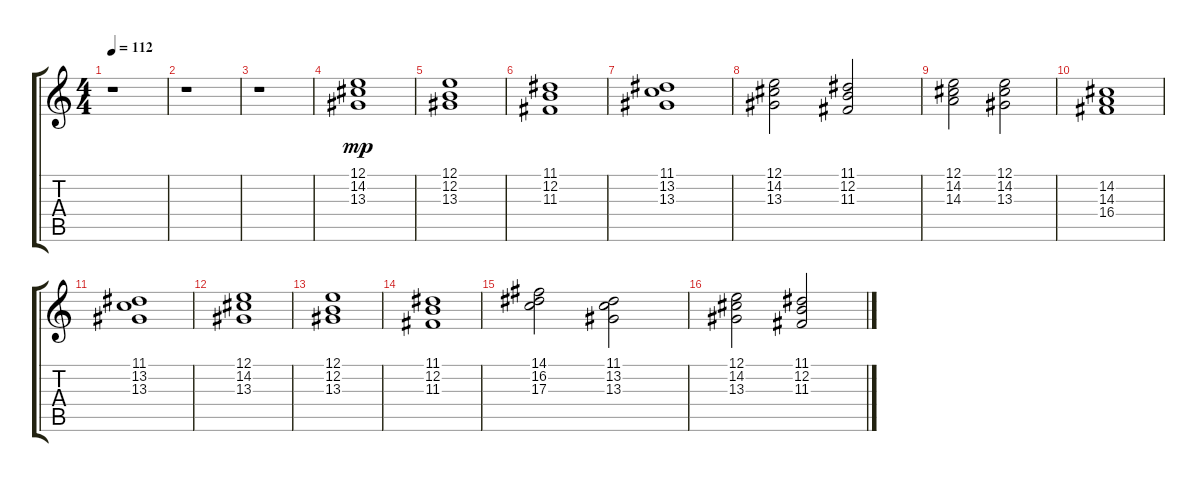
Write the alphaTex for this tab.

\track "" {instrument drawbarorgan}
\staff {score tabs}
\tuning (E4 B3 G3 D3 A2 E2) {hide}
\ts (4 4)
\tempo 112
\clef g2
\ks c
r.1{dy p} |
r.1 |
r.1 |
(12.1 14.2 13.3).1{dy mp} |
(12.1 12.2 13.3).1 |
(11.1 12.2 11.3).1 |
(11.1 13.2 13.3).1 |
(12.1 14.2 13.3).2 (11.1 12.2 11.3).2 |
(12.1 14.2 14.3).2 (12.1 14.2 13.3).2 |
(14.2 14.3 16.4).1 |
(11.1 13.2 13.3).1 |
(12.1 14.2 13.3).1 |
(12.1 12.2 13.3).1 |
(11.1 12.2 11.3).1 |
(14.1 16.2 17.3).2 (11.1 13.2 13.3).2 |
(12.1 14.2 13.3).2 (11.1 12.2 11.3).2
